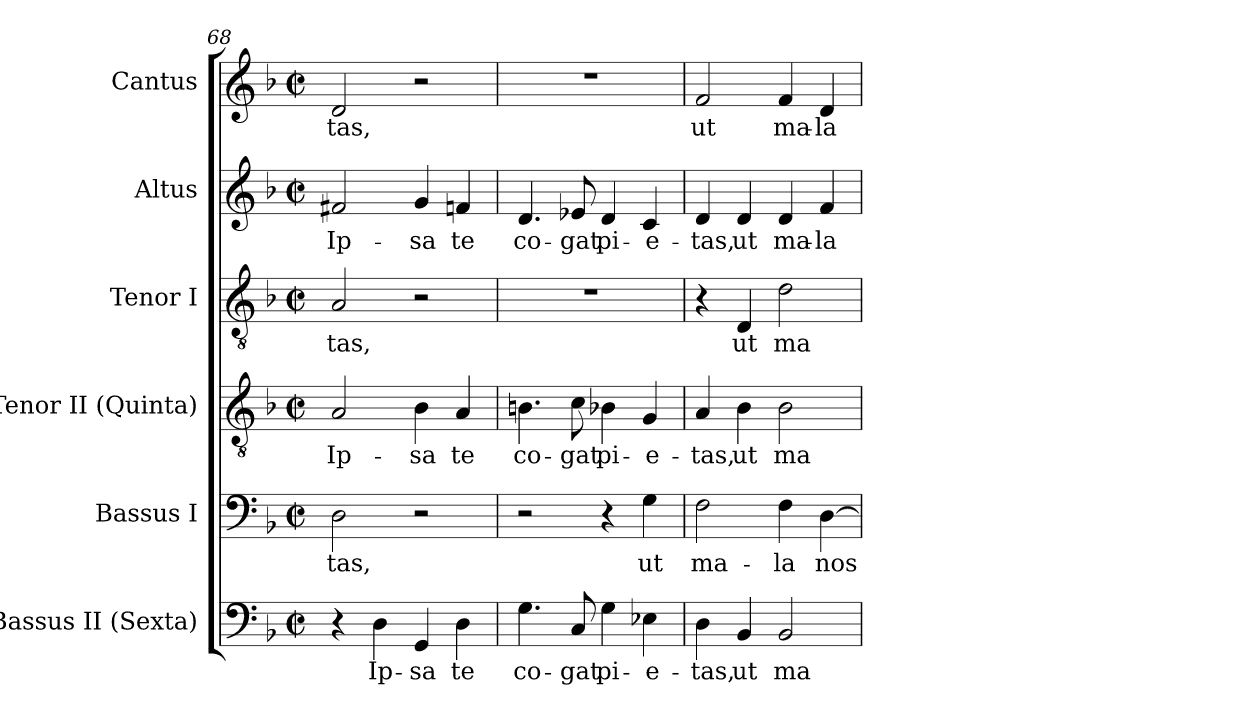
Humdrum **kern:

**kern	**text	**kern	**text	**kern	**text	**kern	**text	**kern	**text	**kern	**text
*part6	*part6	*part5	*part5	*part4	*part4	*part3	*part3	*part2	*part2	*part1	*part1
*staff6	*staff6	*staff5	*staff5	*staff4	*staff4	*staff3	*staff3	*staff2	*staff2	*staff1	*staff1
*I"Bassus II (Sexta)	*	*I"Bassus I	*	*I"Tenor II (Quinta)	*	*I"Tenor I	*	*I"Altus	*	*I"Cantus	*
*I'B.	*	*I'B.	*	*I'T.	*	*I'T.	*	*I'A.	*	*I'A.	*
*clefF4	*	*clefF4	*	*clefGv2	*	*clefGv2	*	*clefG2	*	*clefG2	*
*	*	*	*	*ITrd7c12	*	*ITrd7c12	*	*	*	*	*
*k[b-]	*	*k[b-]	*	*k[b-]	*	*k[b-]	*	*k[b-]	*	*k[b-]	*
*F:	*	*F:	*	*F:	*	*F:	*	*F:	*	*F:	*
*M2/2	*	*M2/2	*	*M2/2	*	*M2/2	*	*M2/2	*	*M2/2	*
*met(c|)	*	*met(c|)	*	*met(c|)	*	*met(c|)	*	*met(c|)	*	*met(c|)	*
=68	=68	=68	=68	=68	=68	=68	=68	=68	=68	=68	=68
!	!	!	!LO:LY:b:color=#000000	!	!	!	!	!	!	!	!
!	!	!	!	!	!LO:LY:b:color=#000000	!	!	!	!	!	!
!	!	!	!	!	!	!	!LO:LY:b:color=#000000	!	!	!	!
!	!	!	!	!	!	!	!	!	!LO:LY:b:color=#000000	!	!
!	!	!	!	!	!	!	!	!	!	!	!LO:LY:b:color=#000000
4r	.	2Di\	-tas,	2AAi/	Ip-	2AAi/	-tas,	2f#Xi/	Ip-	2di/	-tas,
!	!LO:LY:b:color=#000000	!	!	!	!	!	!	!	!	!	!
4Di\	Ip-	.	.	.	.	.	.	.	.	.	.
!	!LO:LY:b:color=#000000	!	!	!	!	!	!	!	!	!	!
!	!	!	!	!	!LO:LY:b:color=#000000	!	!	!	!	!	!
!	!	!	!	!	!	!	!	!	!LO:LY:b:color=#000000	!	!
4GGi/	-sa	2r	.	4BB-i\	-sa	2r	.	4gi/	-sa	2r	.
!	!LO:LY:b:color=#000000	!	!	!	!	!	!	!	!	!	!
!	!	!	!	!	!LO:LY:b:color=#000000	!	!	!	!	!	!
!	!	!	!	!	!	!	!	!	!LO:LY:b:color=#000000	!	!
4Di\	te	.	.	4AAi/	te	.	.	4fni/	te	.	.
=69	=69	=69	=69	=69	=69	=69	=69	=69	=69	=69	=69
!	!LO:LY:b:color=#000000	!	!	!	!	!	!	!	!	!	!
!	!	!	!	!	!LO:LY:b:color=#000000	!	!	!	!	!	!
!	!	!	!	!	!	!	!	!	!LO:LY:b:color=#000000	!	!
4.Gi\	co-	2r	.	4.BBni\	co-	1r	.	4.di/	co-	1r	.
!	!LO:LY:b:color=#000000	!	!	!	!	!	!	!	!	!	!
!	!	!	!	!	!LO:LY:b:color=#000000	!	!	!	!	!	!
!	!	!	!	!	!	!	!	!	!LO:LY:b:color=#000000	!	!
8Ci/	-gat	.	.	8Ci\	-gat	.	.	8e-Xi/	-gat	.	.
!	!LO:LY:b:color=#000000	!	!	!	!	!	!	!	!	!	!
!	!	!	!	!	!LO:LY:b:color=#000000	!	!	!	!	!	!
!	!	!	!	!	!	!	!	!	!LO:LY:b:color=#000000	!	!
4Gi\	pi-	4r	.	4BB-Xi\	pi-	.	.	4di/	pi-	.	.
!	!LO:LY:b:color=#000000	!	!	!	!	!	!	!	!	!	!
!	!	!	!LO:LY:b:color=#000000	!	!	!	!	!	!	!	!
!	!	!	!	!	!LO:LY:b:color=#000000	!	!	!	!	!	!
!	!	!	!	!	!	!	!	!	!LO:LY:b:color=#000000	!	!
4E-Xi\	-e-	4Gi\	ut	4GGi/	-e-	.	.	4ci/	-e-	.	.
=70	=70	=70	=70	=70	=70	=70	=70	=70	=70	=70	=70
!	!LO:LY:b:color=#000000	!	!	!	!	!	!	!	!	!	!
!	!	!	!LO:LY:b:color=#000000	!	!	!	!	!	!	!	!
!	!	!	!	!	!LO:LY:b:color=#000000	!	!	!	!	!	!
!	!	!	!	!	!	!	!	!	!LO:LY:b:color=#000000	!	!
!	!	!	!	!	!	!	!	!	!	!	!LO:LY:b:color=#000000
4Di\	-tas,	2Fi\	ma-	4AAi/	-tas,	4r	.	4di/	-tas,	2fi/	ut
!	!LO:LY:b:color=#000000	!	!	!	!	!	!	!	!	!	!
!	!	!	!	!	!LO:LY:b:color=#000000	!	!	!	!	!	!
!	!	!	!	!	!	!	!LO:LY:b:color=#000000	!	!	!	!
!	!	!	!	!	!	!	!	!	!LO:LY:b:color=#000000	!	!
4BB-i/	ut	.	.	4BB-i\	ut	4DDi/	ut	4di/	ut	.	.
!	!LO:LY:b:color=#000000	!	!	!	!	!	!	!	!	!	!
!	!	!	!LO:LY:b:color=#000000	!	!	!	!	!	!	!	!
!	!	!	!	!	!LO:LY:b:color=#000000	!	!	!	!	!	!
!	!	!	!	!	!	!	!LO:LY:b:color=#000000	!	!	!	!
!	!	!	!	!	!	!	!	!	!LO:LY:b:color=#000000	!	!
!	!	!	!	!	!	!	!	!	!	!	!LO:LY:b:color=#000000
2BB-i/	ma-	4Fi\	-la	2BB-i\	ma-	2Di\	ma-	4di/	ma-	4fi/	ma-
!	!	!	!LO:LY:b:color=#000000	!	!	!	!	!	!	!	!
!	!	!	!	!	!	!	!	!	!LO:LY:b:color=#000000	!	!
!	!	!	!	!	!	!	!	!	!	!	!LO:LY:b:color=#000000
.	.	[>4Di\	nos-	.	.	.	.	4fi/	-la	4di/	-la
=	=	=	=	=	=	=	=	=	=	=	=
*-	*-	*-	*-	*-	*-	*-	*-	*-	*-	*-	*-
